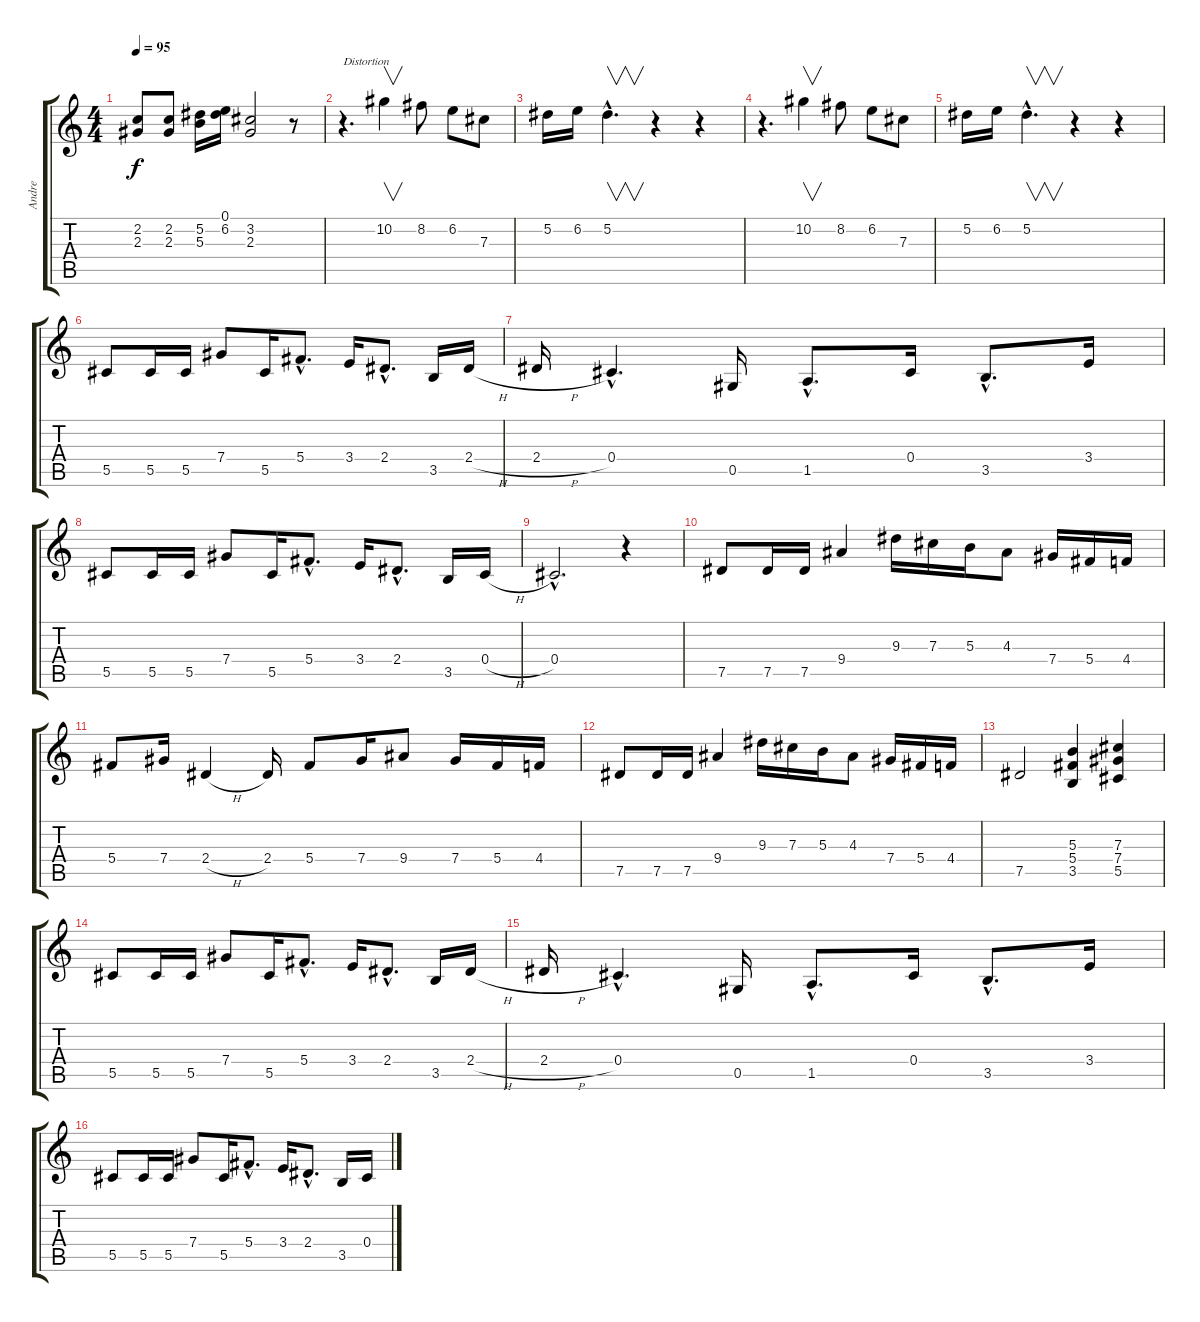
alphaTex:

\track ("Andre" "Andre") {instrument distortionguitar}
\staff {score tabs}
\tuning (Eb4 Bb3 Gb3 Db3 Ab2 Eb2) {hide}
\ts (4 4)
\tempo 95
\clef g2
\ks c
(2.2 2.3).8{dy f} (2.2 2.3).8 (5.2 5.3).16 (0.1 6.2).16 (3.2 2.3).2 r.8 |
r.4{d txt "Distortion" instrument distortionguitar} 10.2.4{v} 8.2.8 6.2.8 7.3.8 |
5.2.16 6.2.16 5.2{hac}.4{v d} r.4 r.4 |
r.4{d} 10.2.4{v} 8.2.8 6.2.8 7.3.8 |
5.2.16 6.2.16 5.2{hac}.4{v d} r.4 r.4 |
5.5.8 5.5.16 5.5.16 7.4.8 5.5.16 5.4{hac}.8{d} 3.4.16 2.4{hac}.8{d} 3.5.16 2.4{h}.16 |
2.4{h}.16 0.4{hac}.4{d} 0.5.16 1.5{hac}.8{d} 0.4.16 3.5{hac}.8{d} 3.4.16 |
5.5.8 5.5.16 5.5.16 7.4.8 5.5.16 5.4{hac}.8{d} 3.4.16 2.4{hac}.8{d} 3.5.16 0.4{h}.16 |
0.4{hac}.2{d} r.4 |
7.5.8 7.5.16 7.5.16 9.4.4 9.3.16 7.3.16 5.3.16 4.3.8 7.4.16 5.4.16 4.4.16 |
5.4.8 7.4.16 2.4{h}.4 2.4.16 5.4.8 7.4.16 9.4.8 7.4.16 5.4.16 4.4.16 |
7.5.8 7.5.16 7.5.16 9.4.4 9.3.16 7.3.16 5.3.16 4.3.8 7.4.16 5.4.16 4.4.16 |
7.5.2 (5.3 5.4 3.5).4 (7.3 7.4 5.5).4 |
5.5.8 5.5.16 5.5.16 7.4.8 5.5.16 5.4{hac}.8{d} 3.4.16 2.4{hac}.8{d} 3.5.16 2.4{h}.16 |
2.4{h}.16 0.4{hac}.4{d} 0.5.16 1.5{hac}.8{d} 0.4.16 3.5{hac}.8{d} 3.4.16 |
5.5.8 5.5.16 5.5.16 7.4.8 5.5.16 5.4{hac}.8{d} 3.4.16 2.4{hac}.8{d} 3.5.16 0.4{h}.16
